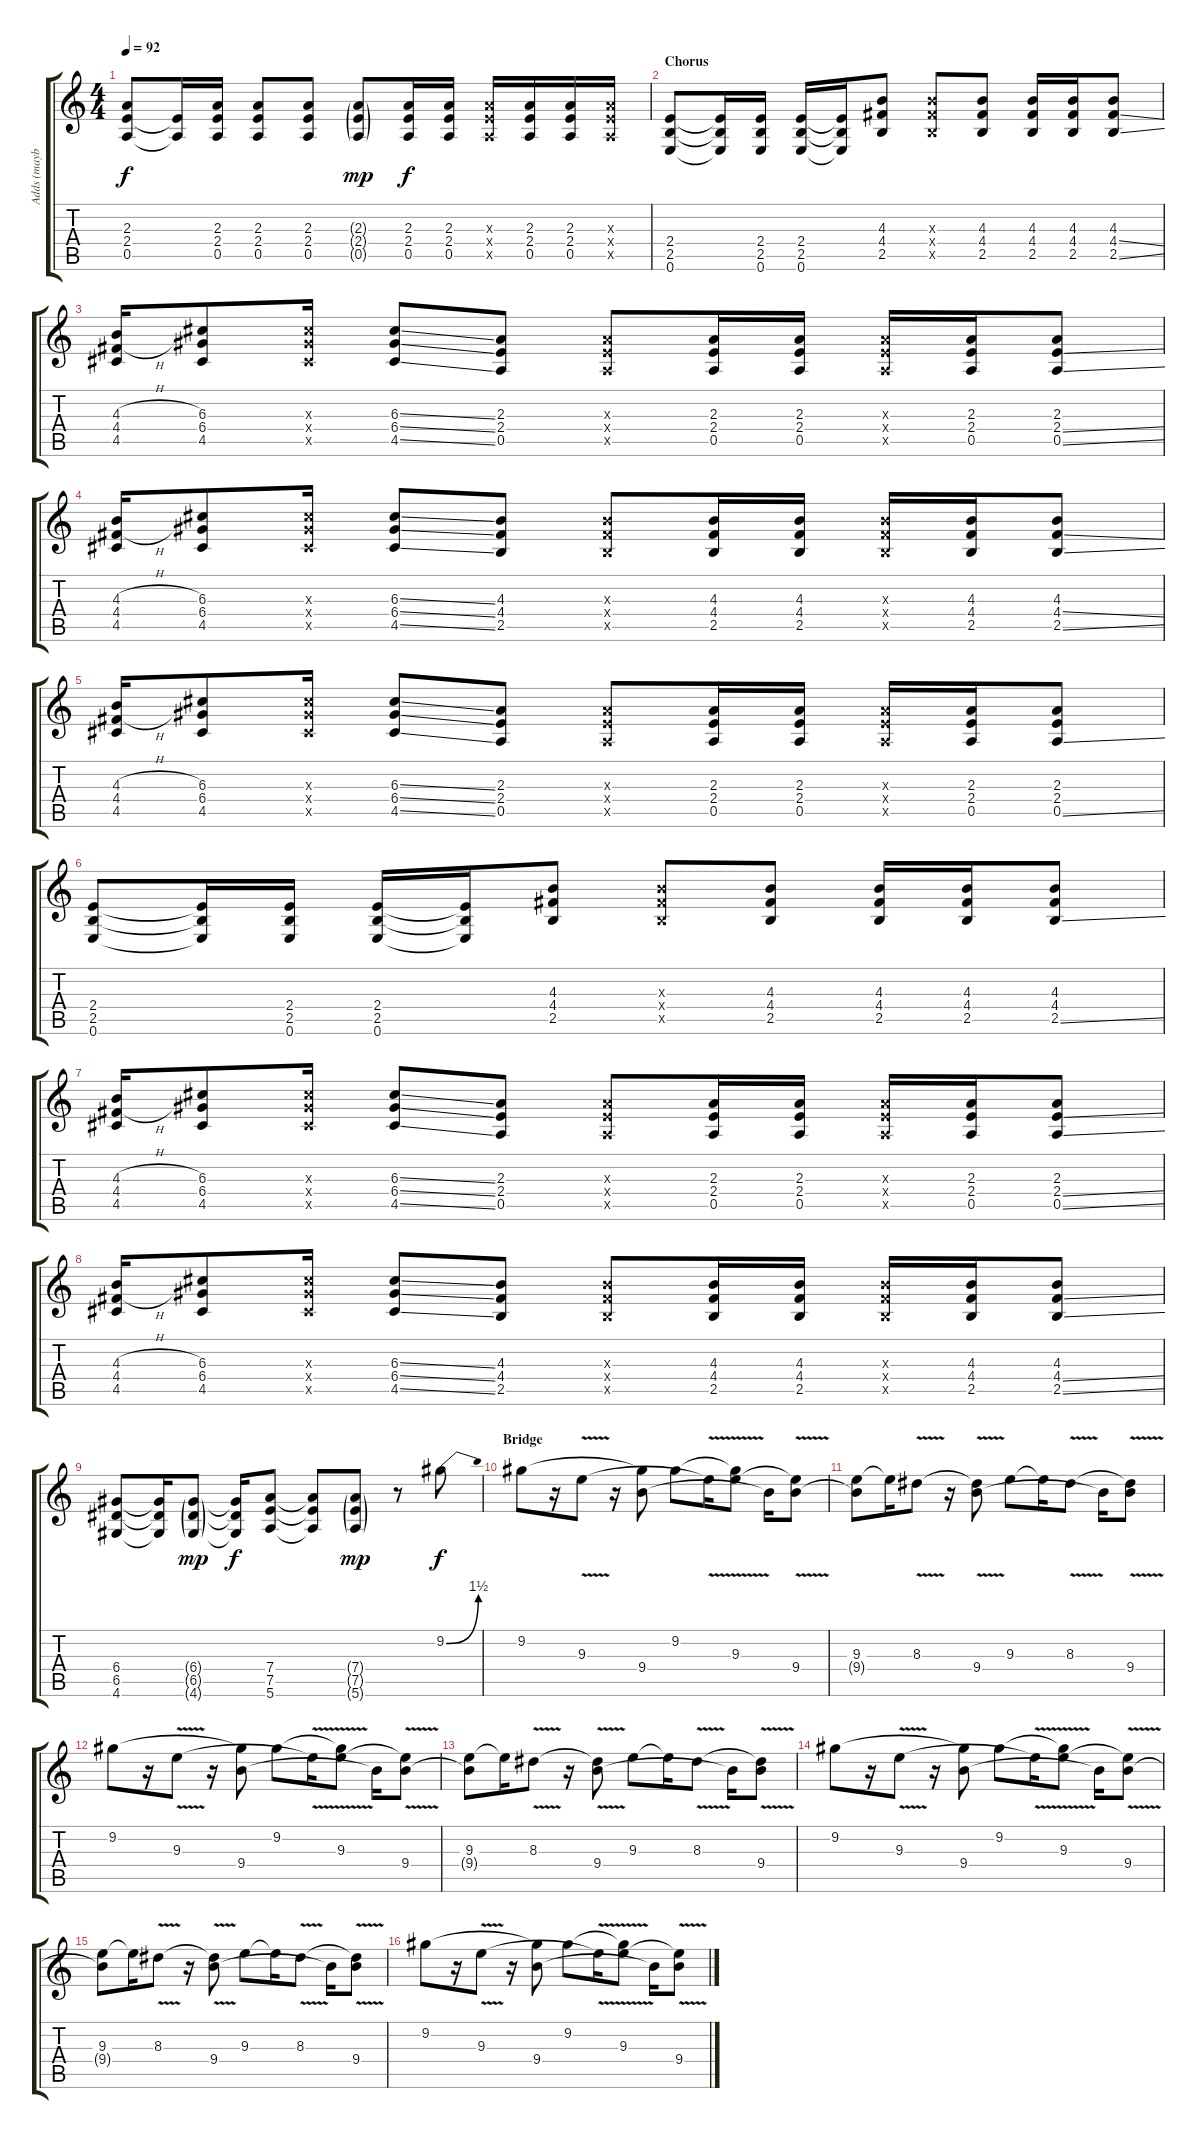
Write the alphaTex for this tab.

\track ("Adds (maybe not perfect)" "Adds (mayb") {instrument electricguitarclean}
\staff {score tabs}
\tuning (E4 B3 G3 D3 A2 E2) {hide}
\ts (4 4)
\tempo 92
\clef g2
\ks c
(2.3 2.4 0.5).8{dy f} (2.4{t} 0.5{t}).16 (2.3 2.4 0.5).16 (2.3 2.4 0.5).8 (2.3 2.4 0.5).8 (2.3{g} 2.4{g} 0.5{g}).8{dy mp} (2.3 2.4 0.5).16{dy f} (2.3 2.4 0.5).16 (2.3{x} 2.4{x} 0.5{x}).16 (2.3 2.4 0.5).16 (2.3 2.4 0.5).16 (2.3{x} 2.4{x} 0.5{x}).16 |
\section ("" "Chorus")
(2.4 2.5 0.6).8 (2.4{t} 2.5{t} 0.6{t}).16 (2.4 2.5 0.6).16 (2.4 2.5 0.6).16 (2.4{t} 2.5{t} 0.6{t}).16 (4.3 4.4 2.5).8 (4.3{x} 4.4{x} 2.5{x}).8 (4.3 4.4 2.5).8 (4.3 4.4 2.5).16 (4.3 4.4 2.5).16 (4.3 4.4{ss} 2.5{ss}).8 |
(4.3{h} 4.4{h} 4.5).16 (6.3 6.4 4.5).8 (6.3{x} 6.4{x} 4.5{x}).16 (6.3{ss} 6.4{ss} 4.5{ss}).8 (2.3 2.4 0.5).8 (2.3{x} 2.4{x} 0.5{x}).8 (2.3 2.4 0.5).16 (2.3 2.4 0.5).16 (2.3{x} 2.4{x} 0.5{x}).16 (2.3 2.4 0.5).16 (2.3 2.4{ss} 0.5{ss}).8 |
(4.3{h} 4.4{h} 4.5).16 (6.3 6.4 4.5).8 (6.3{x} 6.4{x} 4.5{x}).16 (6.3{ss} 6.4{ss} 4.5{ss}).8 (4.3 4.4 2.5).8 (4.3{x} 4.4{x} 2.5{x}).8 (4.3 4.4 2.5).16 (4.3 4.4 2.5).16 (4.3{x} 4.4{x} 2.5{x}).16 (4.3 4.4 2.5).16 (4.3 4.4{ss} 2.5{ss}).8 |
(4.3{h} 4.4{h} 4.5).16 (6.3 6.4 4.5).8 (6.3{x} 6.4{x} 4.5{x}).16 (6.3{ss} 6.4{ss} 4.5{ss}).8 (2.3 2.4 0.5).8 (2.3{x} 2.4{x} 0.5{x}).8 (2.3 2.4 0.5).16 (2.3 2.4 0.5).16 (2.3{x} 2.4{x} 0.5{x}).16 (2.3 2.4 0.5).16 (2.3 2.4 0.5{ss}).8 |
(2.4 2.5 0.6).8 (2.4{t} 2.5{t} 0.6{t}).16 (2.4 2.5 0.6).16 (2.4 2.5 0.6).16 (2.4{t} 2.5{t} 0.6{t}).16 (4.3 4.4 2.5).8 (4.3{x} 4.4{x} 2.5{x}).8 (4.3 4.4 2.5).8 (4.3 4.4 2.5).16 (4.3 4.4 2.5).16 (4.3 4.4 2.5{ss}).8 |
(4.3{h} 4.4{h} 4.5).16 (6.3 6.4 4.5).8 (6.3{x} 6.4{x} 4.5{x}).16 (6.3{ss} 6.4{ss} 4.5{ss}).8 (2.3 2.4 0.5).8 (2.3{x} 2.4{x} 0.5{x}).8 (2.3 2.4 0.5).16 (2.3 2.4 0.5).16 (2.3{x} 2.4{x} 0.5{x}).16 (2.3 2.4 0.5).16 (2.3 2.4{ss} 0.5{ss}).8 |
(4.3{h} 4.4{h} 4.5).16 (6.3 6.4 4.5).8 (6.3{x} 6.4{x} 4.5{x}).16 (6.3{ss} 6.4{ss} 4.5{ss}).8 (4.3 4.4 2.5).8 (4.3{x} 4.4{x} 2.5{x}).8 (4.3 4.4 2.5).16 (4.3 4.4 2.5).16 (4.3{x} 4.4{x} 2.5{x}).16 (4.3 4.4 2.5).16 (4.3 4.4{ss} 2.5{ss}).8 |
(6.4 6.5 4.6).8 (6.4{t} 6.5{t} 4.6{t}).16 (6.4{g} 6.5{g} 4.6{g}).8{dy mp} (6.4{t} 6.5{t} 4.6{t}).16{dy f} (7.4 7.5 5.6).8 (7.4{t} 7.5{t} 5.6{t}).8 (7.4{g} 7.5{g} 5.6{g}).8{dy mp} r.8 9.2{be (bend 0 0 60 6)}.8{dy f} |
\section ("" "Bridge")
9.2.8 r.16 9.3{v}.8 r.16 (9.2{t} 9.4).8 9.2.8 9.3{t}.16 (9.2{t} 9.3{v}).8 9.4{t}.16 (9.3{t} 9.4).8 |
(9.3 9.4{t}).8 9.3{t}.16 8.3{v}.8 r.16 (8.3{t} 9.4).8 9.3.8 9.3{t}.16 8.3{v}.8 9.4{t}.16 (8.3{t} 9.4).8 |
9.2.8 r.16 9.3{v}.8 r.16 (9.2{t} 9.4).8 9.2.8 9.3{t}.16 (9.2{t} 9.3{v}).8 9.4{t}.16 (9.3{t} 9.4).8 |
(9.3 9.4{t}).8 9.3{t}.16 8.3{v}.8 r.16 (8.3{t} 9.4).8 9.3.8 9.3{t}.16 8.3{v}.8 9.4{t}.16 (8.3{t} 9.4).8 |
9.2.8 r.16 9.3{v}.8 r.16 (9.2{t} 9.4).8 9.2.8 9.3{t}.16 (9.2{t} 9.3{v}).8 9.4{t}.16 (9.3{t} 9.4).8 |
(9.3 9.4{t}).8 9.3{t}.16 8.3{v}.8 r.16 (8.3{t} 9.4).8 9.3.8 9.3{t}.16 8.3{v}.8 9.4{t}.16 (8.3{t} 9.4).8 |
9.2.8 r.16 9.3{v}.8 r.16 (9.2{t} 9.4).8 9.2.8 9.3{t}.16 (9.2{t} 9.3{v}).8 9.4{t}.16 (9.3{t} 9.4).8
